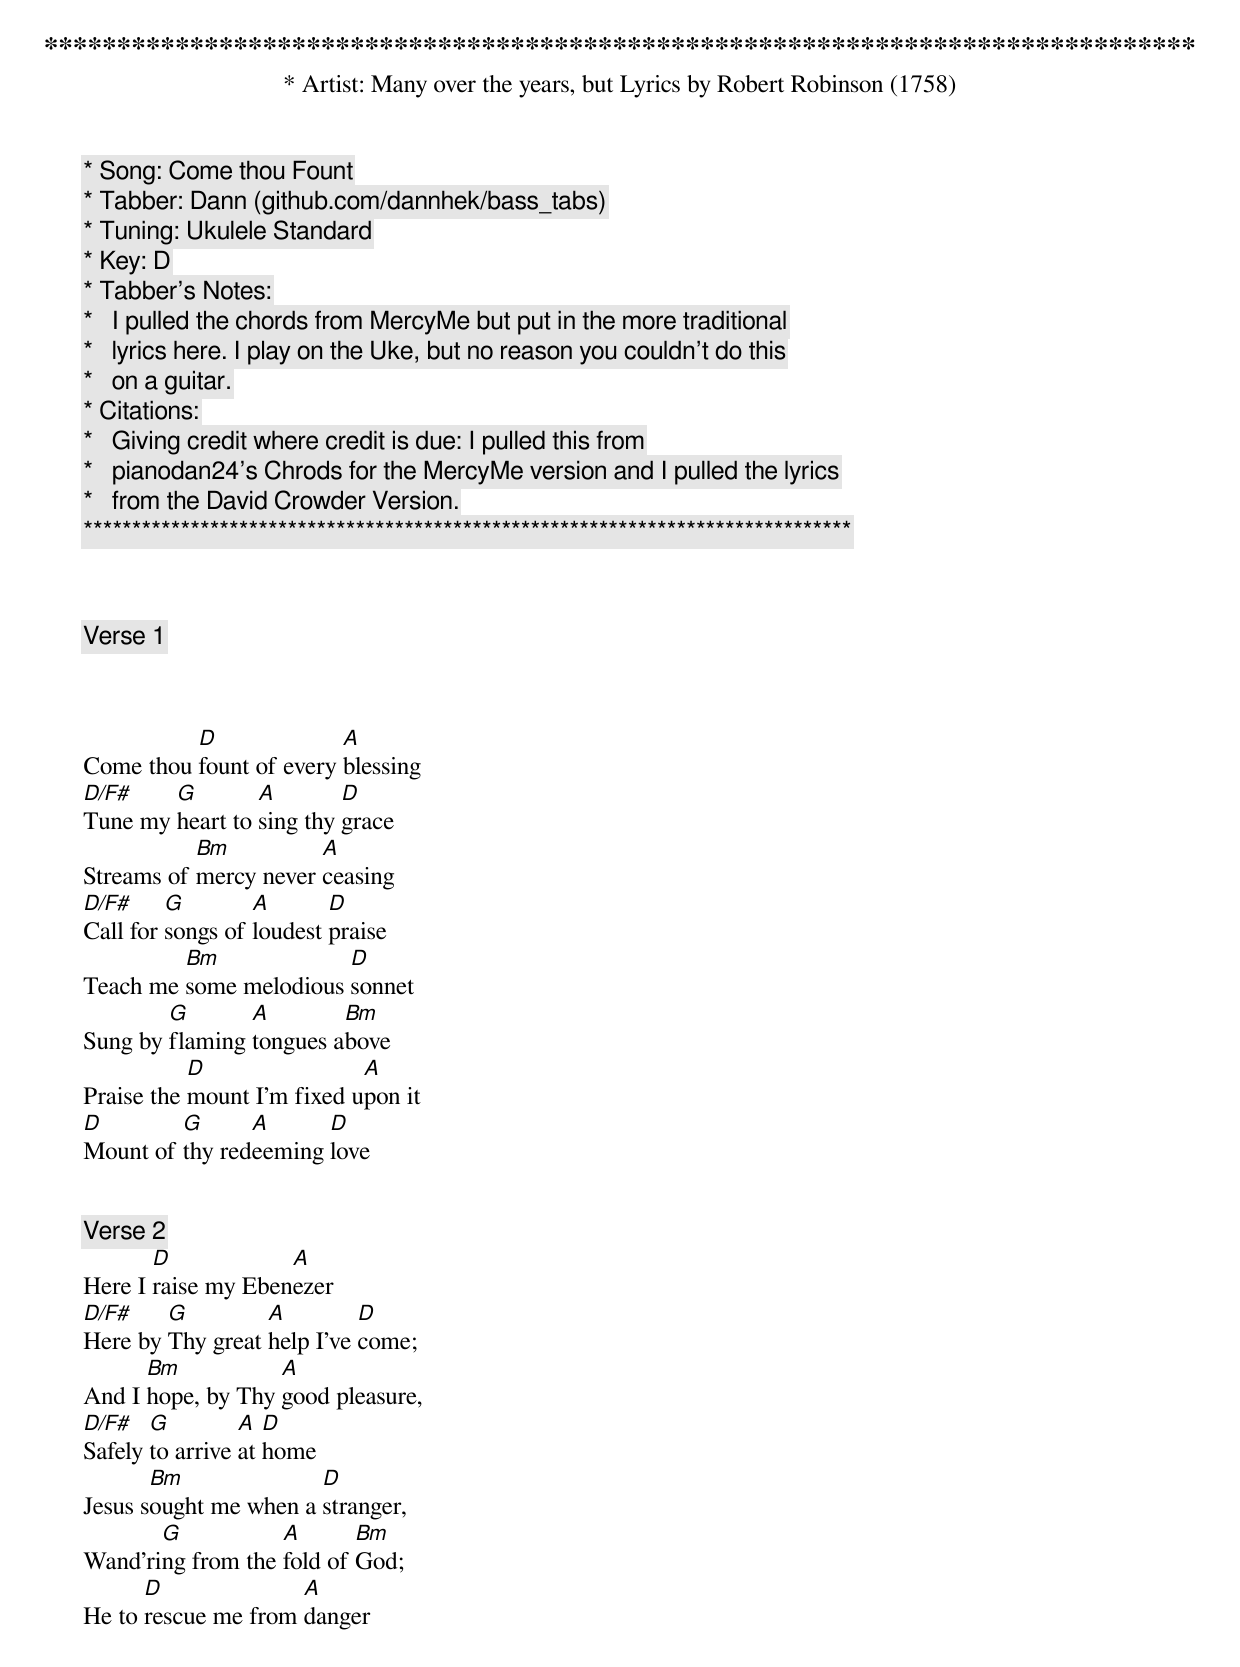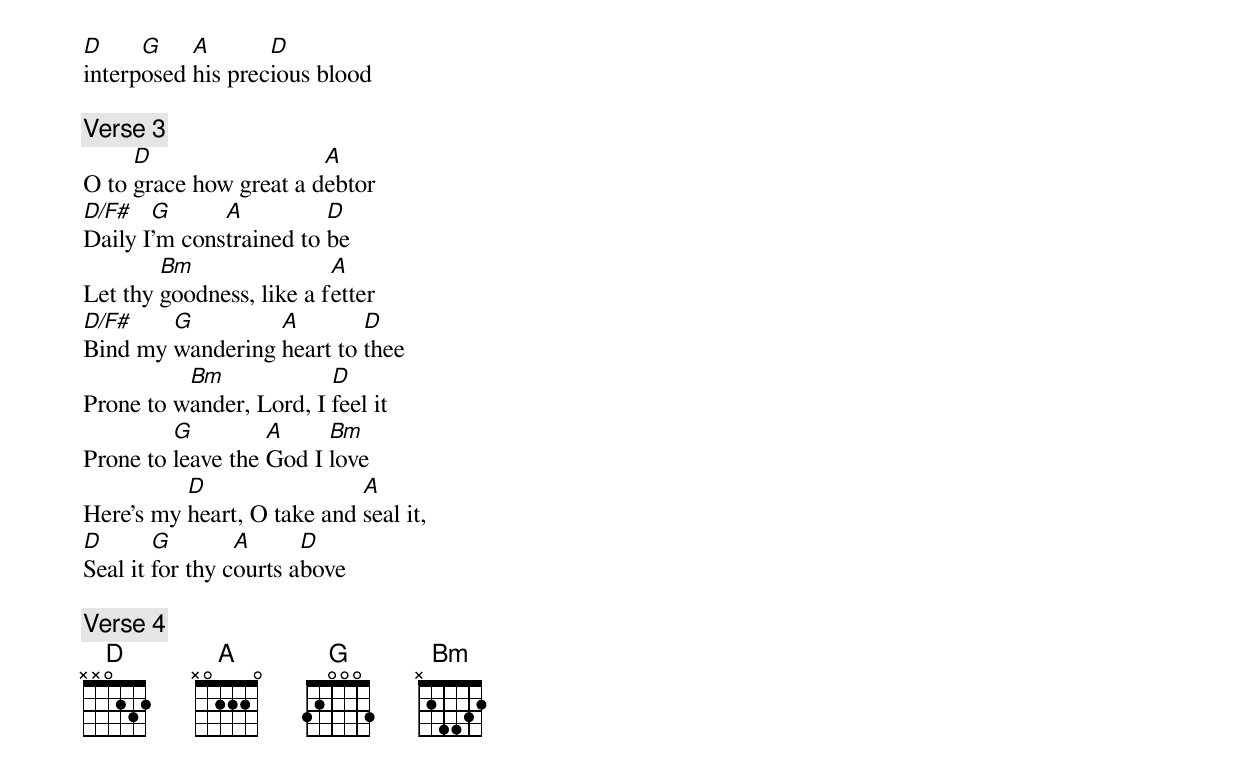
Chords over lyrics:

*******************************************************************************
* Artist: Many over the years, but Lyrics by Robert Robinson (1758)
* Song: Come thou Fount
* Tabber: Dann (github.com/dannhek/bass_tabs)
* Tuning: Ukulele Standard
* Key: D
* Tabber's Notes:
*   I pulled the chords from MercyMe but put in the more traditional
*   lyrics here. I play on the Uke, but no reason you couldn't do this
*   on a guitar.
* Citations:
*   Giving credit where credit is due: I pulled this from
*   pianodan24's Chrods for the MercyMe version and I pulled the lyrics
*   from the David Crowder Version.
*******************************************************************************



[Verse 1]



          D              A
Come thou fount of every blessing
D/F#    G        A        D
Tune my heart to sing thy grace
           Bm          A
Streams of mercy never ceasing
D/F#     G        A       D
Call for songs of loudest praise
         Bm             D
Teach me some melodious sonnet
        G       A        Bm
Sung by flaming tongues above
           D                A
Praise the mount I'm fixed upon it
D        G      A      D
Mount of thy redeeming love


[Verse 2]
       D            A
Here I raise my Ebenezer
D/F#    G         A         D
Here by Thy great help I’ve come;
      Bm           A
And I hope, by Thy good pleasure,
D/F#   G         A  D
Safely to arrive at home
       Bm              D
Jesus sought me when a stranger,
       G           A       Bm
Wand’ring from the fold of God;
      D              A
He to rescue me from danger
D     G    A       D
interposed his precious blood

[Verse 3]
     D                  A
O to grace how great a debtor
D/F#   G      A          D
Daily I'm constrained to be
        Bm                A
Let thy goodness, like a fetter
D/F#    G         A        D
Bind my wandering heart to thee
          Bm             D
Prone to wander, Lord, I feel it
         G         A     Bm
Prone to leave the God I love
          D                 A
Here's my heart, O take and seal it,
D       G        A      D
Seal it for thy courts above

[Verse 4]
